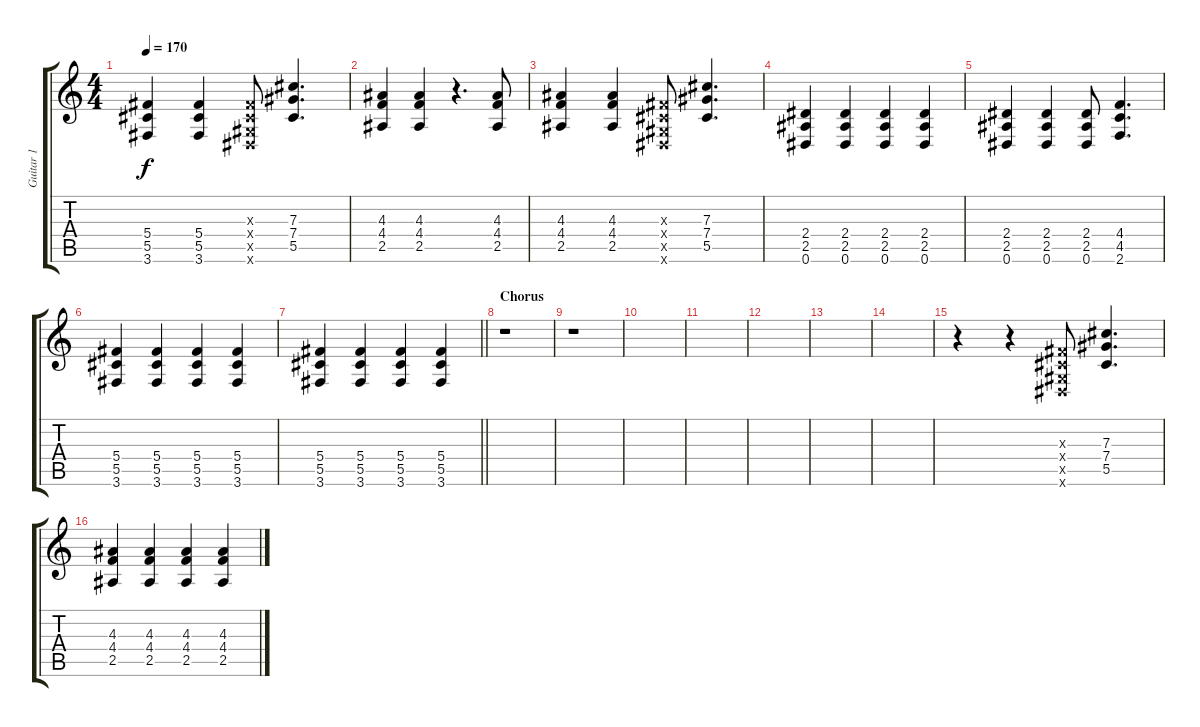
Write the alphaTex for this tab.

\track ("Guitar 1" "Guitar 1") {instrument distortionguitar}
\staff {score tabs}
\tuning (Eb4 Bb3 Gb3 Db3 Ab2 Eb2) {hide}
\ts (4 4)
\tempo 170
\clef g2
\ks c
(5.4 5.5 3.6).4{dy f} (5.4 5.5 3.6).4 (0.3{x} 0.4{x} 0.5{x} 0.6{x}).8 (7.3 7.4 5.5).4{d} |
(4.3 4.4 2.5).4 (4.3 4.4 2.5).4 r.4{d} (4.3 4.4 2.5).8 |
(4.3 4.4 2.5).4 (4.3 4.4 2.5).4 (0.3{x} 0.4{x} 0.5{x} 0.6{x}).8 (7.3 7.4 5.5).4{d} |
(2.4 2.5 0.6).4 (2.4 2.5 0.6).4 (2.4 2.5 0.6).4 (2.4 2.5 0.6).4 |
(2.4 2.5 0.6).4 (2.4 2.5 0.6).4 (2.4 2.5 0.6).8 (4.4 4.5 2.6).4{d} |
(5.4 5.5 3.6).4 (5.4 5.5 3.6).4 (5.4 5.5 3.6).4 (5.4 5.5 3.6).4 |
\barLineRight lightlight
(5.4 5.5 3.6).4 (5.4 5.5 3.6).4 (5.4 5.5 3.6).4 (5.4 5.5 3.6).4 |
\section ("" "Chorus")
r.1 |
r.1 |
|
|
|
|
|
r.4 r.4 (0.3{x} 0.4{x} 0.5{x} 0.6{x}).8 (7.3 7.4 5.5).4{d} |
(4.3 4.4 2.5).4 (4.3 4.4 2.5).4 (4.3 4.4 2.5).4 (4.3 4.4 2.5).4
